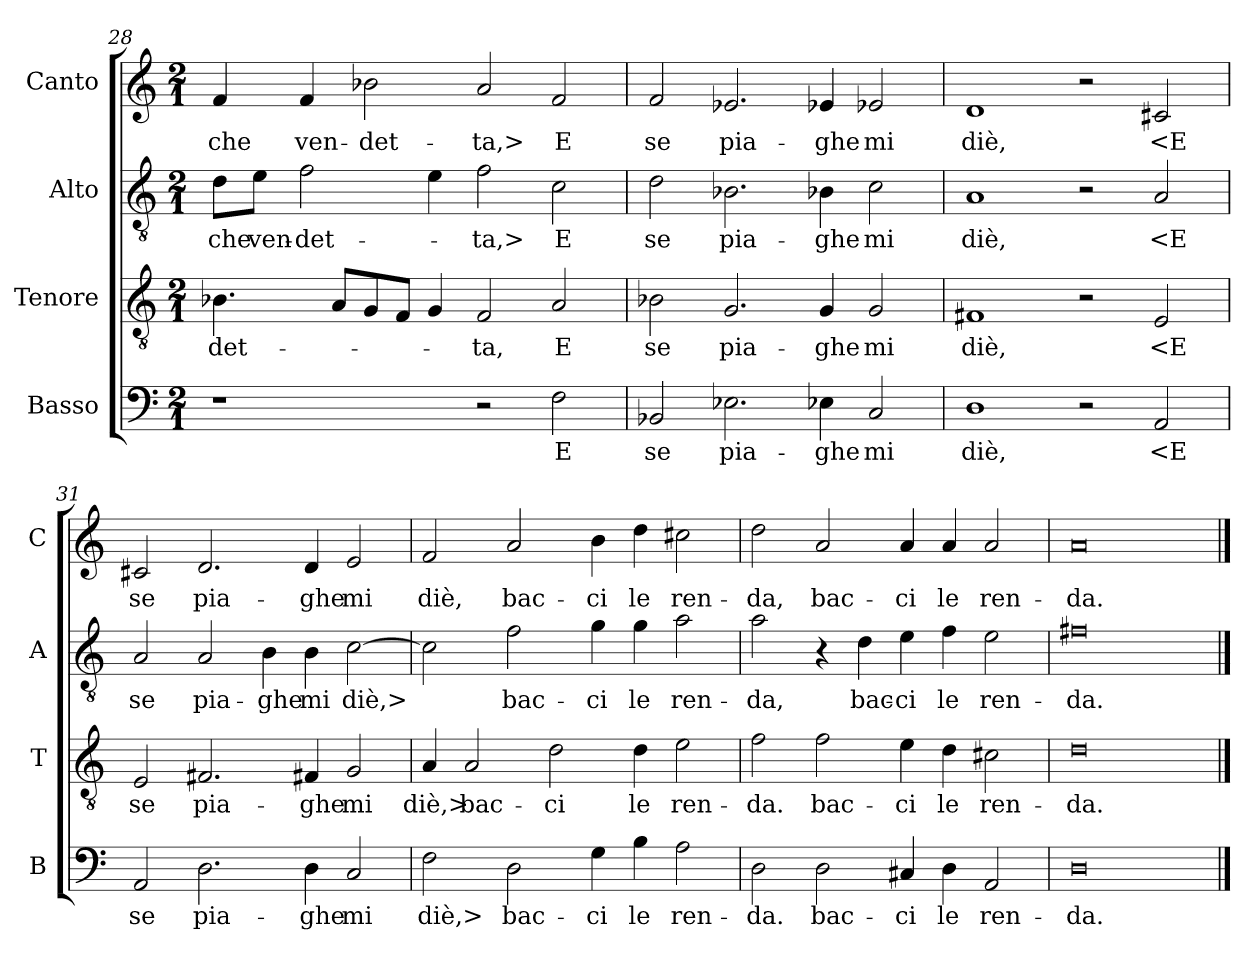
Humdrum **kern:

**kern	**text	**kern	**text	**kern	**text	**kern	**text
*part4	*part4	*part3	*part3	*part2	*part2	*part1	*part1
*staff4	*staff4	*staff3	*staff3	*staff2	*staff2	*staff1	*staff1
*I"Basso	*	*I"Tenore	*	*I"Alto	*	*I"Canto	*
*I'B	*	*I'T	*	*I'A	*	*I'C	*
*clefF4	*	*clefGv2	*	*clefGv2	*	*clefG2	*
*k[]	*	*k[]	*	*k[]	*	*k[]	*
*M2/1	*	*M2/1	*	*M2/1	*	*M2/1	*
=28	=28	=28	=28	=28	=28	=28	=28
1r	.	4.B-X	-det-	8d\L	-che	4f	-che
.	.	.	.	8e\J	ven-	.	.
.	.	.	.	2f	-det-	4f	ven-
.	.	8AL	.	.	.	.	.
.	.	8G	.	.	.	2b-X	-det-
.	.	8FJ	.	.	.	.	.
.	.	4G	.	4e	.	.	.
2r	.	2F	-ta,	2f	-ta,>	2a	-ta,>
2F	E	2A	E	2c	E	2f	E
=29	=29	=29	=29	=29	=29	=29	=29
2BB-X	se	2B-X	se	2d	se	2f	se
2.E-X	pia-	2.G	pia-	2.B-X	pia-	2.e-X	pia-
4E-X	-ghe	4G	-ghe	4B-X	-ghe	4e-X	-ghe
2C	mi	2G	mi	2c	mi	2e-X	mi
=30	=30	=30	=30	=30	=30	=30	=30
1D	diè,	1F#X	diè,	1A	diè,	1d	diè,
2r	.	2r	.	2r	.	2r	.
2AA	<E	2E	<E	2A	<E	2c#X	<E
=31	=31	=31	=31	=31	=31	=31	=31
2AA	se	2E	se	2A	se	2c#X	se
2.D	pia-	2.F#X	pia-	2A	pia-	2.d	pia-
.	.	.	.	4B	-ghe	.	.
4D	-ghe	4F#X	-ghe	4B	mi	4d	-ghe
2C	mi	2G	mi	[2c	diè,>	2e	mi
=32	=32	=32	=32	=32	=32	=32	=32
2F	diè,>	4A	diè,>	2c]	.	2f	diè,
.	.	2A	bac-	.	.	.	.
2D	bac-	.	.	2f	bac-	2a	bac-
.	.	2d	-ci	.	.	.	.
4G	-ci	.	.	4g	-ci	4b	-ci
4B	le	4d	le	4g	le	4dd	le
2A	ren-	2e	ren-	2a	ren-	2cc#X	ren-
=33	=33	=33	=33	=33	=33	=33	=33
2D	-da.	2f	-da.	2a	-da,	2dd	-da,
2D	bac-	2f	bac-	4r	.	2a	bac-
.	.	.	.	4d	bac-	.	.
4C#X	-ci	4e	-ci	4e	-ci	4a	-ci
4D	le	4d	le	4f	le	4a	le
2AA	ren-	2c#X	ren-	2e	ren-	2a	ren-
=34	=34	=34	=34	=34	=34	=34	=34
0D	-da.	0d	-da.	0f#X	-da.	0a	-da.
==	==	==	==	==	==	==	==
*-	*-	*-	*-	*-	*-	*-	*-
